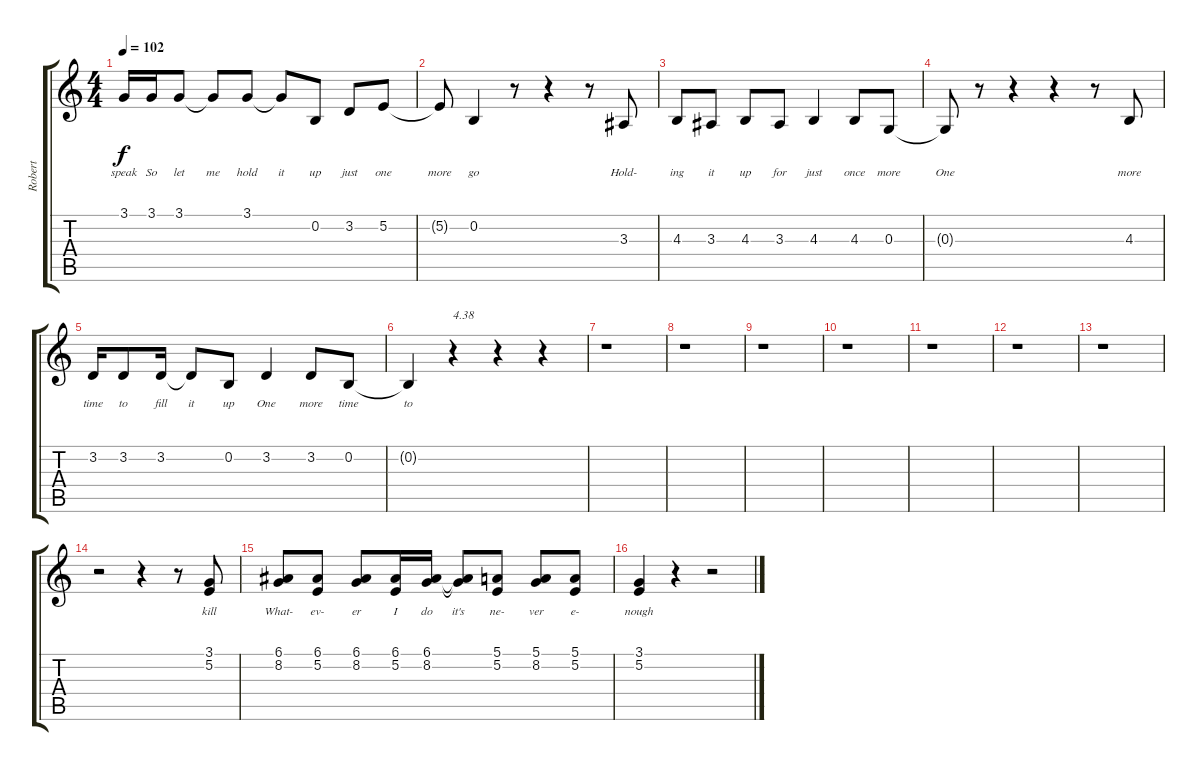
\track ("Robert" "Robert") {instrument sopranosax}
\staff {score tabs}
\tuning (E4 B3 G3 D3 A2 E2) {hide}
\ts (4 4)
\tempo 102
\clef g2
\ks c
3.1.16{lyrics (0 "speak") lyrics (1 "") lyrics (2 "") lyrics (3 "") lyrics (4 "") dy f} 3.1.16{lyrics (0 "So") lyrics (1 "") lyrics (2 "") lyrics (3 "") lyrics (4 "")} 3.1.8{lyrics (0 "let") lyrics (1 "") lyrics (2 "") lyrics (3 "") lyrics (4 "")} 3.1{t}.8{lyrics (0 "me") lyrics (1 "") lyrics (2 "") lyrics (3 "") lyrics (4 "")} 3.1.8{lyrics (0 "hold") lyrics (1 "") lyrics (2 "") lyrics (3 "") lyrics (4 "")} 3.1{t}.8{lyrics (0 "it") lyrics (1 "") lyrics (2 "") lyrics (3 "") lyrics (4 "")} 0.2.8{lyrics (0 "up") lyrics (1 "") lyrics (2 "") lyrics (3 "") lyrics (4 "")} 3.2.8{lyrics (0 "just") lyrics (1 "") lyrics (2 "") lyrics (3 "") lyrics (4 "")} 5.2.8{lyrics (0 "one") lyrics (1 "") lyrics (2 "") lyrics (3 "") lyrics (4 "")} |
5.2{t}.8{lyrics (0 "more") lyrics (1 "") lyrics (2 "") lyrics (3 "") lyrics (4 "")} 0.2.4{lyrics (0 "go") lyrics (1 "") lyrics (2 "") lyrics (3 "") lyrics (4 "")} r.8 r.4 r.8 3.3.8{lyrics (0 "Hold-") lyrics (1 "") lyrics (2 "") lyrics (3 "") lyrics (4 "")} |
4.3.8{lyrics (0 "ing") lyrics (1 "") lyrics (2 "") lyrics (3 "") lyrics (4 "")} 3.3.8{lyrics (0 "it") lyrics (1 "") lyrics (2 "") lyrics (3 "") lyrics (4 "")} 4.3.8{lyrics (0 "up") lyrics (1 "") lyrics (2 "") lyrics (3 "") lyrics (4 "")} 3.3.8{lyrics (0 "for") lyrics (1 "") lyrics (2 "") lyrics (3 "") lyrics (4 "")} 4.3.4{lyrics (0 "just") lyrics (1 "") lyrics (2 "") lyrics (3 "") lyrics (4 "")} 4.3.8{lyrics (0 "once") lyrics (1 "") lyrics (2 "") lyrics (3 "") lyrics (4 "")} 0.3.8{lyrics (0 "more") lyrics (1 "") lyrics (2 "") lyrics (3 "") lyrics (4 "")} |
0.3{t}.8{lyrics (0 "One") lyrics (1 "") lyrics (2 "") lyrics (3 "") lyrics (4 "")} r.8 r.4 r.4 r.8 4.3.8{lyrics (0 "more") lyrics (1 "") lyrics (2 "") lyrics (3 "") lyrics (4 "")} |
3.2.16{lyrics (0 "time") lyrics (1 "") lyrics (2 "") lyrics (3 "") lyrics (4 "")} 3.2.8{lyrics (0 "to") lyrics (1 "") lyrics (2 "") lyrics (3 "") lyrics (4 "")} 3.2.16{lyrics (0 "fill") lyrics (1 "") lyrics (2 "") lyrics (3 "") lyrics (4 "")} 3.2{t}.8{lyrics (0 "it") lyrics (1 "") lyrics (2 "") lyrics (3 "") lyrics (4 "")} 0.2.8{lyrics (0 "up") lyrics (1 "") lyrics (2 "") lyrics (3 "") lyrics (4 "")} 3.2.4{lyrics (0 "One") lyrics (1 "") lyrics (2 "") lyrics (3 "") lyrics (4 "")} 3.2.8{lyrics (0 "more") lyrics (1 "") lyrics (2 "") lyrics (3 "") lyrics (4 "")} 0.2.8{lyrics (0 "time") lyrics (1 "") lyrics (2 "") lyrics (3 "") lyrics (4 "")} |
0.2{t}.4{lyrics (0 "to") lyrics (1 "") lyrics (2 "") lyrics (3 "") lyrics (4 "")} r.4{txt "4.38"} r.4 r.4 |
r.1 |
r.1 |
r.1 |
r.1 |
r.1 |
r.1 |
r.1 |
r.2 r.4 r.8 (3.1 5.2).8{lyrics (0 "kill") lyrics (1 "") lyrics (2 "") lyrics (3 "") lyrics (4 "")} |
(6.1 8.2).8{lyrics (0 "What-") lyrics (1 "") lyrics (2 "") lyrics (3 "") lyrics (4 "")} (6.1 5.2).8{lyrics (0 "ev-") lyrics (1 "") lyrics (2 "") lyrics (3 "") lyrics (4 "")} (6.1 8.2).8{lyrics (0 "er") lyrics (1 "") lyrics (2 "") lyrics (3 "") lyrics (4 "")} (6.1 5.2).16{lyrics (0 "I") lyrics (1 "") lyrics (2 "") lyrics (3 "") lyrics (4 "")} (6.1 8.2).16{lyrics (0 "do") lyrics (1 "") lyrics (2 "") lyrics (3 "") lyrics (4 "")} (6.1{t} 8.2{t}).8{lyrics (0 "it's") lyrics (1 "") lyrics (2 "") lyrics (3 "") lyrics (4 "")} (5.1 5.2).8{lyrics (0 "ne-") lyrics (1 "") lyrics (2 "") lyrics (3 "") lyrics (4 "")} (5.1 8.2).8{lyrics (0 "ver") lyrics (1 "") lyrics (2 "") lyrics (3 "") lyrics (4 "")} (5.1 5.2).8{lyrics (0 "e-") lyrics (1 "") lyrics (2 "") lyrics (3 "") lyrics (4 "")} |
(3.1 5.2).4{lyrics (0 "nough") lyrics (1 "") lyrics (2 "") lyrics (3 "") lyrics (4 "")} r.4 r.2
